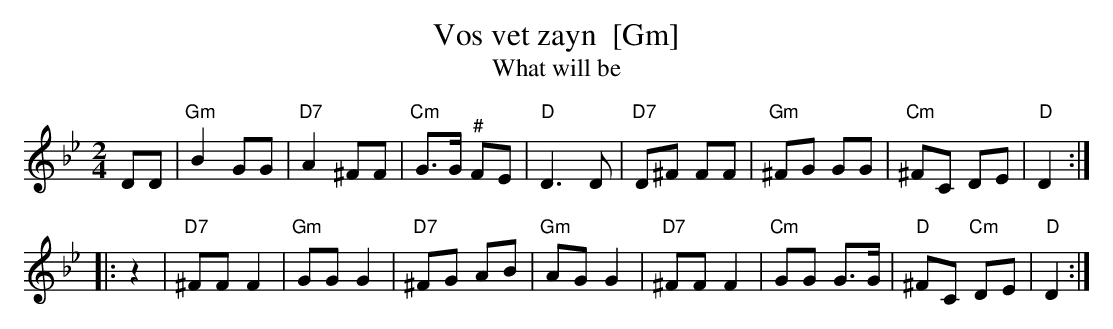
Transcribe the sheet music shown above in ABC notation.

X:1
T: Vos vet zayn  [Gm]
T: What will be
M: 2/4
L: 1/8
K: Gm
DD |\
"Gm"B2 GG | "D7"A2 ^FF | "Cm"G>G "^#"FE | "D"D3 D |\
"D7"D^F FF | "Gm"^FG GG | "Cm"^FC DE | "D"D2 :|
|: z2 |\
"D7"^FF F2 | "Gm"GG G2 | "D7"^FG AB | "Gm"AG G2 |\
"D7"^FF F2 | "Cm"GG G>G | "D"^FC "Cm"DE | "D"D2 :|
